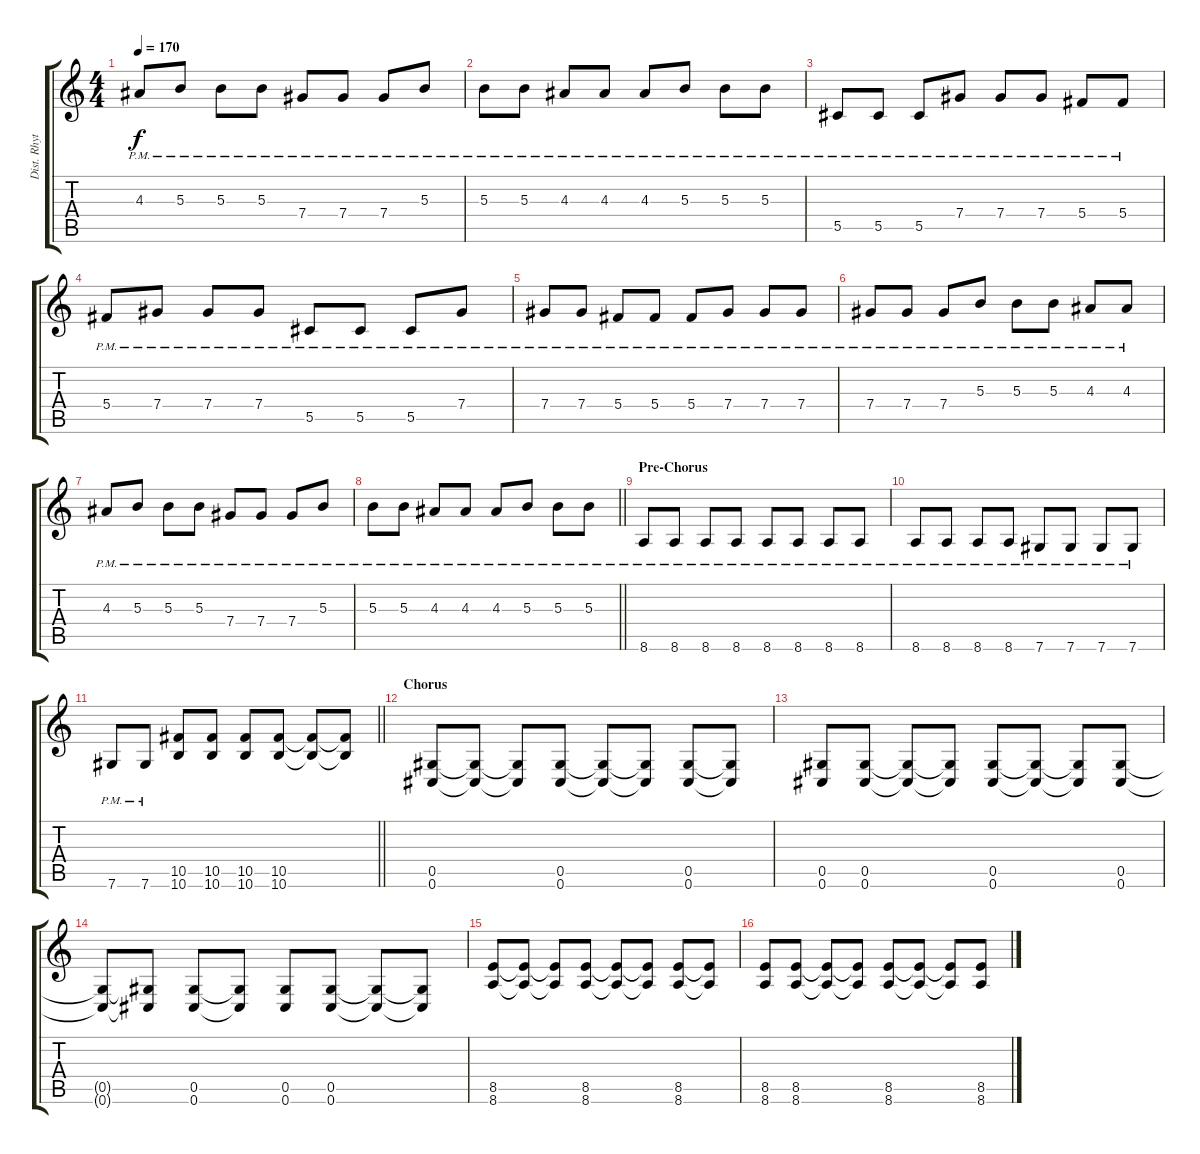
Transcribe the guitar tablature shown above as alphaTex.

\track ("Dist. Rhytm Guitar [L]" "Dist. Rhyt") {instrument distortionguitar}
\staff {score tabs}
\tuning (Eb4 Bb3 Gb3 Db3 Ab2 Db2) {hide}
\ts (4 4)
\tempo 170
\clef g2
\ks c
4.3{pm}.8{dy f} 5.3{pm}.8 5.3{pm}.8 5.3{pm}.8 7.4{pm}.8 7.4{pm}.8 7.4{pm}.8 5.3{pm}.8 |
5.3{pm}.8 5.3{pm}.8 4.3{pm}.8 4.3{pm}.8 4.3{pm}.8 5.3{pm}.8 5.3{pm}.8 5.3{pm}.8 |
5.5{pm}.8 5.5{pm}.8 5.5{pm}.8 7.4{pm}.8 7.4{pm}.8 7.4{pm}.8 5.4{pm}.8 5.4{pm}.8 |
5.4{pm}.8 7.4{pm}.8 7.4{pm}.8 7.4{pm}.8 5.5{pm}.8 5.5{pm}.8 5.5{pm}.8 7.4{pm}.8 |
7.4{pm}.8 7.4{pm}.8 5.4{pm}.8 5.4{pm}.8 5.4{pm}.8 7.4{pm}.8 7.4{pm}.8 7.4{pm}.8 |
7.4{pm}.8 7.4{pm}.8 7.4{pm}.8 5.3{pm}.8 5.3{pm}.8 5.3{pm}.8 4.3{pm}.8 4.3{pm}.8 |
4.3{pm}.8 5.3{pm}.8 5.3{pm}.8 5.3{pm}.8 7.4{pm}.8 7.4{pm}.8 7.4{pm}.8 5.3{pm}.8 |
\barLineRight lightlight
5.3{pm}.8 5.3{pm}.8 4.3{pm}.8 4.3{pm}.8 4.3{pm}.8 5.3{pm}.8 5.3{pm}.8 5.3{pm}.8 |
\section ("" "Pre-Chorus")
8.6{pm}.8 8.6{pm}.8 8.6{pm}.8 8.6{pm}.8 8.6{pm}.8 8.6{pm}.8 8.6{pm}.8 8.6{pm}.8 |
8.6{pm}.8 8.6{pm}.8 8.6{pm}.8 8.6{pm}.8 7.6{pm}.8 7.6{pm}.8 7.6{pm}.8 7.6{pm}.8 |
\barLineRight lightlight
7.6{pm}.8 7.6{pm}.8 (10.5 10.6).8 (10.5 10.6).8 (10.5 10.6).8 (10.5 10.6).8 (10.5{t} 10.6{t}).8 (10.5{t} 10.6{t}).8 |
\section ("" "Chorus")
(0.5 0.6).8 (0.5{t} 0.6{t}).8 (0.5{t} 0.6{t}).8 (0.5 0.6).8 (0.5{t} 0.6{t}).8 (0.5{t} 0.6{t}).8 (0.5 0.6).8 (0.5{t} 0.6{t}).8 |
(0.5 0.6).8 (0.5 0.6).8 (0.5{t} 0.6{t}).8 (0.5{t} 0.6{t}).8 (0.5 0.6).8 (0.5{t} 0.6{t}).8 (0.5{t} 0.6{t}).8 (0.5 0.6).8 |
(0.5{t} 0.6{t}).8 (0.5{t} 0.6{t}).8 (0.5 0.6).8 (0.5{t} 0.6{t}).8 (0.5 0.6).8 (0.5 0.6).8 (0.5{t} 0.6{t}).8 (0.5{t} 0.6{t}).8 |
(8.5 8.6).8 (8.5{t} 8.6{t}).8 (8.5{t} 8.6{t}).8 (8.5 8.6).8 (8.5{t} 8.6{t}).8 (8.5{t} 8.6{t}).8 (8.5 8.6).8 (8.5{t} 8.6{t}).8 |
(8.5 8.6).8 (8.5 8.6).8 (8.5{t} 8.6{t}).8 (8.5{t} 8.6{t}).8 (8.5 8.6).8 (8.5{t} 8.6{t}).8 (8.5{t} 8.6{t}).8 (8.5 8.6).8
